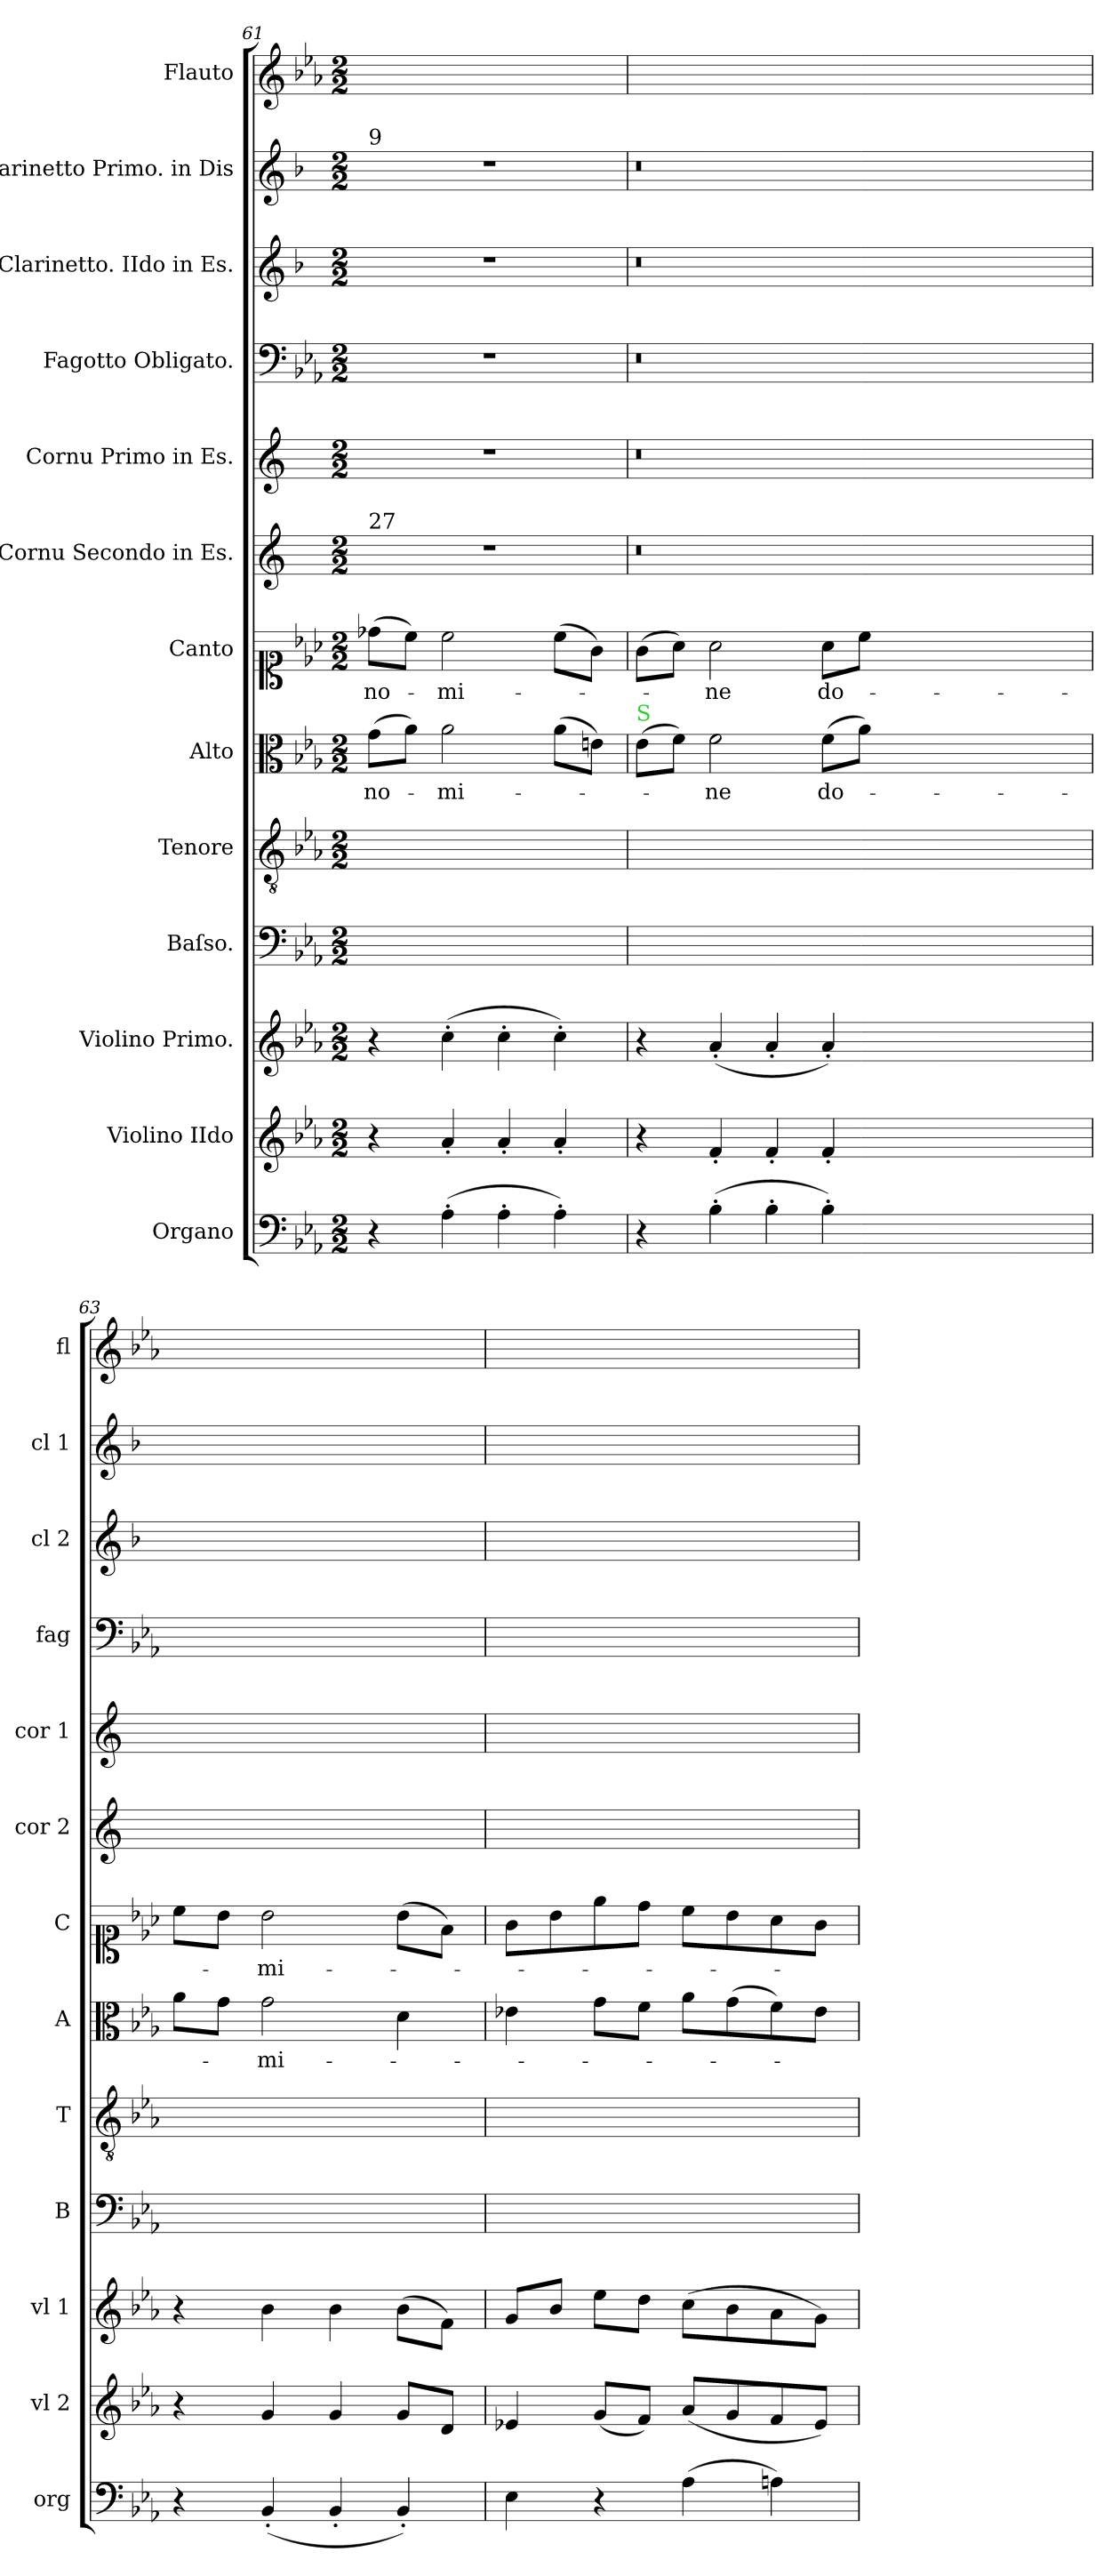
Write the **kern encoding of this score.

**kern	**kern	**kern	**dynam	**kern	**kern	**kern	**text	**kern	**text	**kern	**kern	**kern	**kern	**kern	**kern
*part13	*part12	*part11	*part11	*part10	*part9	*part8	*part8	*part7	*part7	*part6	*part5	*part4	*part3	*part2	*part1
*staff13	*staff12	*staff11	*staff11	*staff10	*staff9	*staff8	*staff8	*staff7	*staff7	*staff6	*staff5	*staff4	*staff3	*staff2	*staff1
*I"Organo	*I"Violino IIdo	*I"Violino Primo.	*	*I"Baſso.	*I"Tenore	*I"Alto	*	*I"Canto	*	*I"Cornu Secondo in Es.	*I"Cornu Primo in Es.	*I"Fagotto Obligato.	*I"Clarinetto. IIdo in Es.	*I"Clarinetto Primo. in Dis	*I"Flauto
*I'org	*I'vl 2	*I'vl 1	*	*I'B	*I'T	*I'A	*	*I'C	*	*I'cor 2	*I'cor 1	*I'fag	*I'cl 2	*I'cl 1	*I'fl
*clefF4	*clefG2	*clefG2	*	*clefF4	*clefGv2	*clefC3	*	*clefC1	*	*clefG2	*clefG2	*clefF4	*clefG2	*clefG2	*clefG2
*	*	*	*	*	*	*	*	*	*	*ITrd5c9	*ITrd5c9	*	*ITrd1c2	*ITrd1c2	*
*k[b-e-a-]	*k[b-e-a-]	*k[b-e-a-]	*	*k[b-e-a-]	*k[b-e-a-]	*k[b-e-a-]	*	*k[b-e-a-]	*	*k[b-e-a-]	*k[b-e-a-]	*k[b-e-a-]	*k[b-e-a-]	*k[b-e-a-]	*k[b-e-a-]
*E-:	*E-:	*E-:	*	*E-:	*E-:	*E-:	*	*E-:	*	*E-:	*E-:	*E-:	*E-:	*E-:	*E-:
*M2/2	*M2/2	*M2/2	*	*M2/2	*M2/2	*M2/2	*	*M2/2	*	*M2/2	*M2/2	*M2/2	*M2/2	*M2/2	*M2/2
=61	=61	=61	=61	=61	=61	=61	=61	=61	=61	=61	=61	=61	=61	=61	=61
!	!	!	!	!	!	!	!	!	!	!	!	!	!	!LO:TX:a:t=9	!
!	!	!	!	!	!	!	!	!	!	!LO:TX:a:t=27	!	!	!	!	!
4r	4r	4r	.	1ryy	1ryy	(8g\L	no-	(8dd-X\L	no-	1r	1r	1r	1r	1r	1ryy
.	.	.	.	.	.	8a-\J)	.	8cc\J)	.	.	.	.	.	.	.
!	!	!	!LO:DY:b	!	!	!	!	!	!	!	!	!	!	!	!
(4A-'\	4a-'/	(4cc'\	piano	.	.	2a-\	-mi-	2cc\	-mi-	.	.	.	.	.	.
4A-'\	4a-'/	4cc'\	.	.	.	.	.	.	.	.	.	.	.	.	.
4A-'\)	4a-'/	4cc'\)	.	.	.	(8a-\L	.	(8cc\L	.	.	.	.	.	.	.
.	.	.	.	.	.	8en\J)	.	8g\J)	.	.	.	.	.	.	.
=62	=62	=62	=62	=62	=62	=62	=62	=62	=62	=62	=62	=62	=62	=62	=62
!	!	!	!	!	!	!LO:TX:a:color=limegreen:t=S	!	!	!	!	!	!	!	!	!
4r	4r	4r	.	1ryy	1ryy	(8e-\L	.	(8g\L	.	0.r	0.r	0.r	0.r	0.r	1ryy
.	.	.	.	.	.	8f\J)	.	8a-\J)	.	.	.	.	.	.	.
(4B-'\	4f'/	(4a-'/	.	.	.	2f\	-ne	2a-\	-ne	.	.	.	.	.	.
4B-'\	4f'/	4a-'/	.	.	.	.	.	.	.	.	.	.	.	.	.
4B-'\)	4f'/	4a-'/)	.	.	.	(8f\L	do-	8a-\L	do-	.	.	.	.	.	.
.	.	.	.	.	.	8a-\J)	.	8cc\J	.	.	.	.	.	.	.
0ryy	0ryy	0ryy	.	0ryy	0ryy	0ryy	.	0ryy	.	.	.	.	.	.	0ryy
=63	=63	=63	=63	=63	=63	=63	=63	=63	=63	=63	=63	=63	=63	=63	=63
4r	4r	4r	.	1ryy	1ryy	8a-\L	.	8cc\L	.	1ryy	1ryy	1ryy	1ryy	1ryy	1ryy
.	.	.	.	.	.	8g\J	.	8b-\J	.	.	.	.	.	.	.
(4BB-'/	4g/	4b-\	.	.	.	2g\	-mi-	2b-\	-mi-	.	.	.	.	.	.
4BB-'/	4g/	4b-\	.	.	.	.	.	.	.	.	.	.	.	.	.
4BB-'/)	8g/L	(8b-\L	.	.	.	4d\	.	(8b-\L	.	.	.	.	.	.	.
.	8d/J	8f\J)	.	.	.	.	.	8f\J)	.	.	.	.	.	.	.
=64	=64	=64	=64	=64	=64	=64	=64	=64	=64	=64	=64	=64	=64	=64	=64
4E-\	4e-X/	8g/L	.	1ryy	1ryy	4e-X\	.	8g\L	.	1ryy	1ryy	1ryy	1ryy	1ryy	1ryy
.	.	8b-/J	.	.	.	.	.	8b-\	.	.	.	.	.	.	.
4r	(8g/L	8ee-\L	.	.	.	8g\L	.	8ee-\	.	.	.	.	.	.	.
.	8f/J)	8dd\J	.	.	.	8f\J	.	8dd\J	.	.	.	.	.	.	.
(4A-\	(8a-/L	(8cc\L	.	.	.	8a-\L	.	8cc\L	.	.	.	.	.	.	.
.	8g/	8b-\	.	.	.	(8g\	.	8b-\	.	.	.	.	.	.	.
4An\)	8f/	8a-\	.	.	.	8f\)	.	8a-\	.	.	.	.	.	.	.
.	8e-/J)	8g\J)	.	.	.	8e-\J	.	8g\J	.	.	.	.	.	.	.
=	=	=	=	=	=	=	=	=	=	=	=	=	=	=	=
*-	*-	*-	*-	*-	*-	*-	*-	*-	*-	*-	*-	*-	*-	*-	*-
